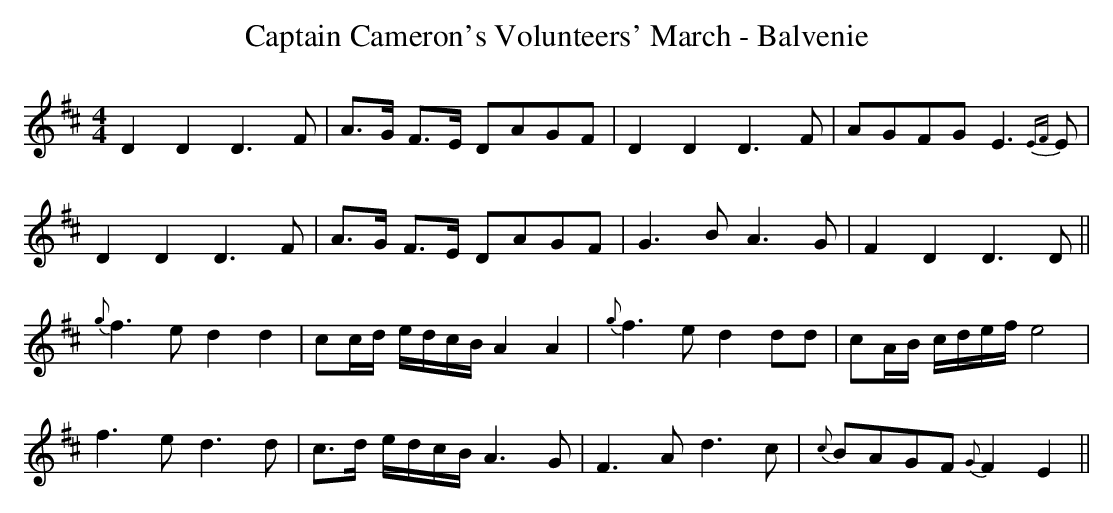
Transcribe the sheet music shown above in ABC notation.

X:1
T: Captain Cameron's Volunteers' March - Balvenie
M: 4/4
L: 1/8
K: Dmaj
D2D2 D3F|A>G F>E DAGF|D2D2 D3F|AGFG E3{EF}E|
D2D2 D3F|A>G F>E DAGF|G3B A3G|F2D2 D3D||
{g}f3e d2d2|cc/d/ e/d/c/B/ A2A2|{g}f3e d2dd|cA/B/ c/d/e/f/ e4|
f3ed3d|c>d e/d/c/B/ A3G|F3A d3c|{c}BAGF {G}F2E2||
